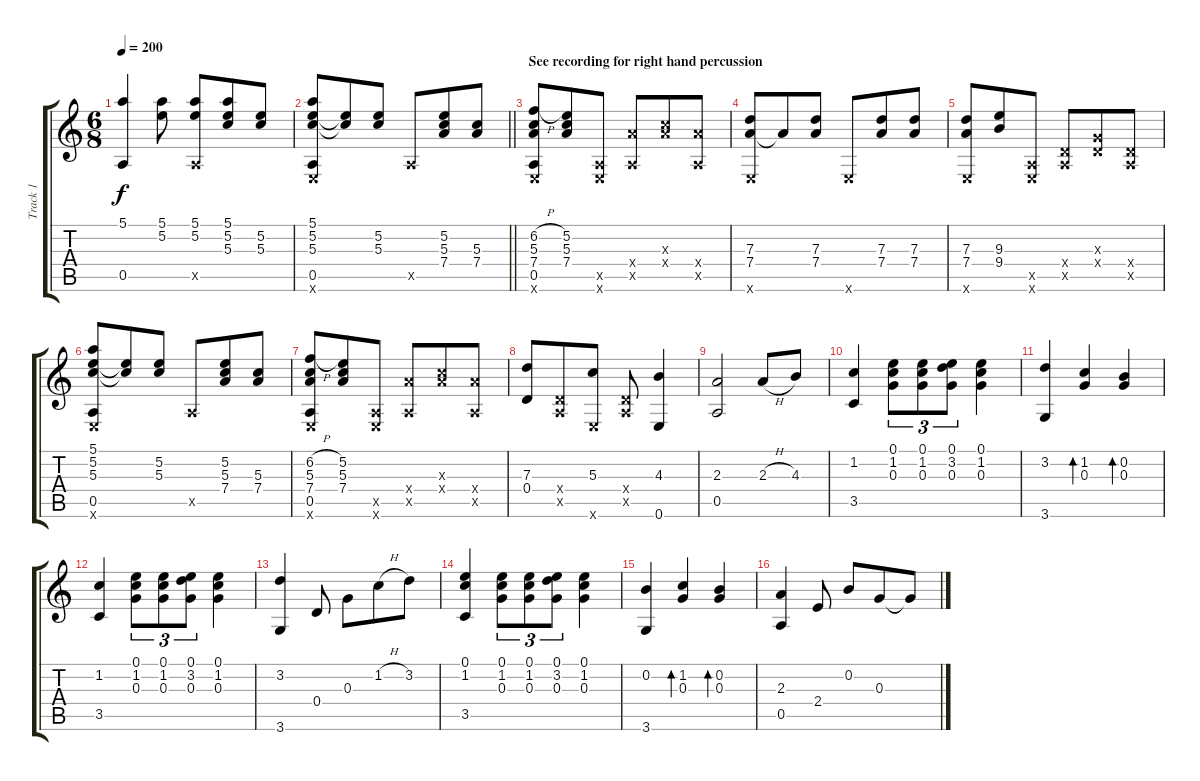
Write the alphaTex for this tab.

\track ("Track 1" "Track 1") {instrument acousticguitarsteel}
\staff {score tabs}
\tuning (E4 B3 G3 D3 A2 E2) {hide}
\ts (6 8)
\tempo 200
\clef g2
\ks c
(5.1 0.5).4{dy f} (5.1 5.2).8 (5.1 5.2 0.5{x}).8 (5.1 5.2 5.3).8 (5.2 5.3).8 |
\barLineRight lightlight
(5.1 5.2 5.3 0.5 0.6{x}).8 (5.2{t} 5.3{t}).8 (5.2 5.3).8 0.5{x}.8 (5.2 5.3 7.4).8 (5.3 7.4).8 |
\section ("" "See recording for right hand percussion")
(6.2{h} 5.3 7.4 0.5 0.6{x}).8 (5.2 5.3 7.4).8 (0.5{x} 0.6{x}).8 (7.4{x} 0.5{x}).8 (5.3{x} 7.4{x}).8 (7.4{x} 0.5{x}).8 |
(7.3 7.4 0.6{x}).8 7.4{t}.8 (7.3 7.4).8 0.6{x}.8 (7.3 7.4).8 (7.3 7.4).8 |
(7.3 7.4 0.6{x}).8 (9.3 9.4).8 (0.5{x} 0.6{x}).8 (0.4{x} 0.5{x}).8 (0.3{x} 0.4{x}).8 (0.4{x} 0.5{x}).8 |
(5.1 5.2 5.3 0.5 0.6{x}).8 (5.2{t} 5.3{t}).8 (5.2 5.3).8 0.5{x}.8 (5.2 5.3 7.4).8 (5.3 7.4).8 |
(6.2{h} 5.3 7.4 0.5 0.6{x}).8 (5.2 5.3 7.4).8 (0.5{x} 0.6{x}).8 (7.4{x} 0.5{x}).8 (5.3{x} 7.4{x}).8 (7.4{x} 0.5{x}).8 |
(7.3 0.4).8 (0.4{x} 0.5{x}).8 (5.3 0.6{x}).8 (0.4{x} 0.5{x}).8 (4.3 0.6).4 |
(2.3 0.5).2 2.3{h}.8 4.3.8 |
(1.2 3.5).4 (0.1 1.2 0.3).8{tu (3 2)} (0.1 1.2 0.3).8{tu (3 2)} (0.1 3.2 0.3).8{tu (3 2)} (0.1 1.2 0.3).4 |
(3.2 3.6).4 (1.2 0.3).4{bd 60} (0.2 0.3).4{bd 60} |
(1.2 3.5).4 (0.1 1.2 0.3).8{tu (3 2)} (0.1 1.2 0.3).8{tu (3 2)} (0.1 3.2 0.3).8{tu (3 2)} (0.1 1.2 0.3).4 |
(3.2 3.6).4 0.4.8 0.3.8 1.2{h}.8 3.2.8 |
(0.1 1.2 3.5).4 (0.1 1.2 0.3).8{tu (3 2)} (0.1 1.2 0.3).8{tu (3 2)} (0.1 3.2 0.3).8{tu (3 2)} (0.1 1.2 0.3).4 |
(0.2 3.6).4 (1.2 0.3).4{bd 60} (0.2 0.3).4{bd 60} |
(2.3 0.5).4 2.4.8 0.2.8 0.3.8 0.3{t}.8
